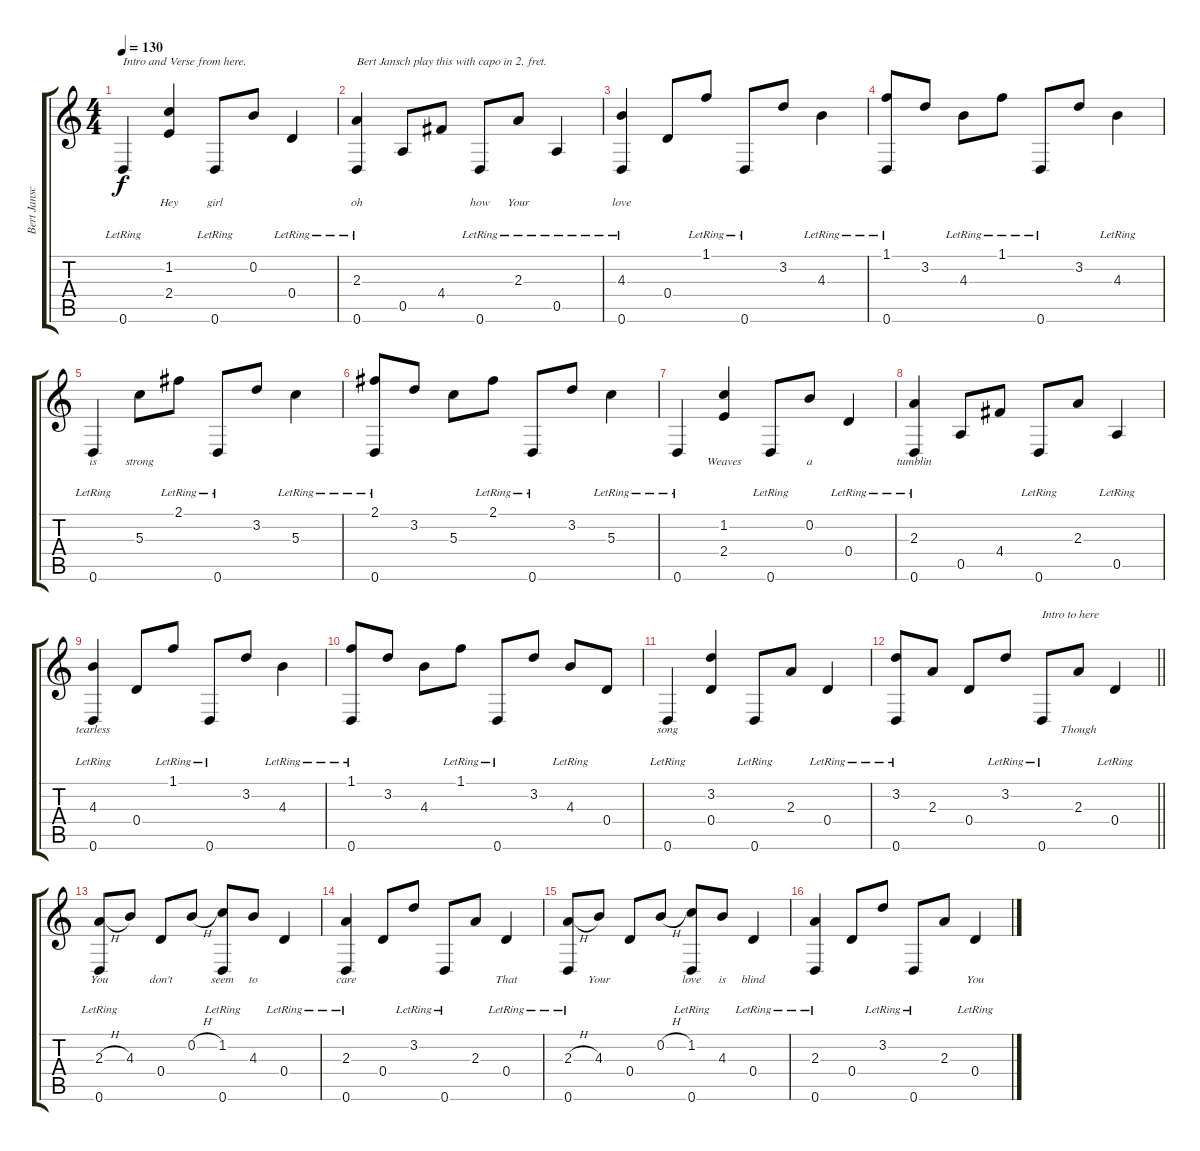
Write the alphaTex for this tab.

\track ("Bert Jansch" "Bert Jansc") {instrument acousticguitarsteel}
\staff {score tabs}
\tuning (E4 B3 G3 D3 A2 D2) {hide}
\ts (4 4)
\tempo 130
\clef g2
\ks c
0.6{lr}.4{txt "Intro and Verse from here." lyrics (0 "") lyrics (1 "") lyrics (2 "") lyrics (3 "") lyrics (4 "") dy f instrument acousticguitarsteel} (1.2 2.4).4{lyrics (0 "Hey") lyrics (1 "") lyrics (2 "") lyrics (3 "") lyrics (4 "")} 0.6{lr}.8{lyrics (0 "girl") lyrics (1 "") lyrics (2 "") lyrics (3 "") lyrics (4 "")} 0.2.8{lyrics (0 "") lyrics (1 "") lyrics (2 "") lyrics (3 "") lyrics (4 "")} 0.4{lr}.4{lyrics (0 "") lyrics (1 "") lyrics (2 "") lyrics (3 "") lyrics (4 "")} |
(2.3 0.6{lr}).4{txt "Bert Jansch play this with capo in 2. fret." lyrics (0 "oh") lyrics (1 "") lyrics (2 "") lyrics (3 "") lyrics (4 "")} 0.5.8{lyrics (0 "") lyrics (1 "") lyrics (2 "") lyrics (3 "") lyrics (4 "")} 4.4.8{lyrics (0 "") lyrics (1 "") lyrics (2 "") lyrics (3 "") lyrics (4 "")} 0.6{lr}.8{lyrics (0 "how") lyrics (1 "") lyrics (2 "") lyrics (3 "") lyrics (4 "")} 2.3{lr}.8{lyrics (0 "Your") lyrics (1 "") lyrics (2 "") lyrics (3 "") lyrics (4 "")} 0.5{lr}.4{lyrics (0 "") lyrics (1 "") lyrics (2 "") lyrics (3 "") lyrics (4 "")} |
(4.3{lr} 0.6{lr}).4{lyrics (0 "love") lyrics (1 "") lyrics (2 "") lyrics (3 "") lyrics (4 "")} 0.4.8{lyrics (0 "") lyrics (1 "") lyrics (2 "") lyrics (3 "") lyrics (4 "")} 1.1{lr}.8{lyrics (0 "") lyrics (1 "") lyrics (2 "") lyrics (3 "") lyrics (4 "")} 0.6{lr}.8{lyrics (0 "") lyrics (1 "") lyrics (2 "") lyrics (3 "") lyrics (4 "")} 3.2.8{lyrics (0 "") lyrics (1 "") lyrics (2 "") lyrics (3 "") lyrics (4 "")} 4.3{lr}.4{lyrics (0 "") lyrics (1 "") lyrics (2 "") lyrics (3 "") lyrics (4 "")} |
(1.1 0.6{lr}).8{lyrics (0 "") lyrics (1 "") lyrics (2 "") lyrics (3 "") lyrics (4 "")} 3.2.8{lyrics (0 "") lyrics (1 "") lyrics (2 "") lyrics (3 "") lyrics (4 "")} 4.3{lr}.8{lyrics (0 "") lyrics (1 "") lyrics (2 "") lyrics (3 "") lyrics (4 "")} 1.1{lr}.8{lyrics (0 "") lyrics (1 "") lyrics (2 "") lyrics (3 "") lyrics (4 "")} 0.6{lr}.8{lyrics (0 "") lyrics (1 "") lyrics (2 "") lyrics (3 "") lyrics (4 "")} 3.2.8{lyrics (0 "") lyrics (1 "") lyrics (2 "") lyrics (3 "") lyrics (4 "")} 4.3{lr}.4{lyrics (0 "") lyrics (1 "") lyrics (2 "") lyrics (3 "") lyrics (4 "")} |
0.6{lr}.4{lyrics (0 "is") lyrics (1 "") lyrics (2 "") lyrics (3 "") lyrics (4 "")} 5.3.8{lyrics (0 "strong") lyrics (1 "") lyrics (2 "") lyrics (3 "") lyrics (4 "")} 2.1{lr}.8{lyrics (0 "") lyrics (1 "") lyrics (2 "") lyrics (3 "") lyrics (4 "")} 0.6{lr}.8{lyrics (0 "") lyrics (1 "") lyrics (2 "") lyrics (3 "") lyrics (4 "")} 3.2.8{lyrics (0 "") lyrics (1 "") lyrics (2 "") lyrics (3 "") lyrics (4 "")} 5.3{lr}.4{lyrics (0 "") lyrics (1 "") lyrics (2 "") lyrics (3 "") lyrics (4 "")} |
(2.1 0.6{lr}).8{lyrics (0 "") lyrics (1 "") lyrics (2 "") lyrics (3 "") lyrics (4 "")} 3.2.8{lyrics (0 "") lyrics (1 "") lyrics (2 "") lyrics (3 "") lyrics (4 "")} 5.3.8{lyrics (0 "") lyrics (1 "") lyrics (2 "") lyrics (3 "") lyrics (4 "")} 2.1{lr}.8{lyrics (0 "") lyrics (1 "") lyrics (2 "") lyrics (3 "") lyrics (4 "")} 0.6{lr}.8{lyrics (0 "") lyrics (1 "") lyrics (2 "") lyrics (3 "") lyrics (4 "")} 3.2.8{lyrics (0 "") lyrics (1 "") lyrics (2 "") lyrics (3 "") lyrics (4 "")} 5.3{lr}.4{lyrics (0 "") lyrics (1 "") lyrics (2 "") lyrics (3 "") lyrics (4 "")} |
0.6{lr}.4{lyrics (0 "") lyrics (1 "") lyrics (2 "") lyrics (3 "") lyrics (4 "")} (1.2 2.4).4{lyrics (0 "Weaves") lyrics (1 "") lyrics (2 "") lyrics (3 "") lyrics (4 "")} 0.6{lr}.8{lyrics (0 "") lyrics (1 "") lyrics (2 "") lyrics (3 "") lyrics (4 "")} 0.2.8{lyrics (0 "a") lyrics (1 "") lyrics (2 "") lyrics (3 "") lyrics (4 "")} 0.4{lr}.4{lyrics (0 "") lyrics (1 "") lyrics (2 "") lyrics (3 "") lyrics (4 "")} |
(2.3 0.6{lr}).4{lyrics (0 "tumblin") lyrics (1 "") lyrics (2 "") lyrics (3 "") lyrics (4 "")} 0.5.8{lyrics (0 "") lyrics (1 "") lyrics (2 "") lyrics (3 "") lyrics (4 "")} 4.4.8{lyrics (0 "") lyrics (1 "") lyrics (2 "") lyrics (3 "") lyrics (4 "")} 0.6{lr}.8{lyrics (0 "") lyrics (1 "") lyrics (2 "") lyrics (3 "") lyrics (4 "")} 2.3.8{lyrics (0 "") lyrics (1 "") lyrics (2 "") lyrics (3 "") lyrics (4 "")} 0.5{lr}.4{lyrics (0 "") lyrics (1 "") lyrics (2 "") lyrics (3 "") lyrics (4 "")} |
(4.3 0.6{lr}).4{lyrics (0 "tearless") lyrics (1 "") lyrics (2 "") lyrics (3 "") lyrics (4 "")} 0.4.8{lyrics (0 "") lyrics (1 "") lyrics (2 "") lyrics (3 "") lyrics (4 "")} 1.1{lr}.8{lyrics (0 "") lyrics (1 "") lyrics (2 "") lyrics (3 "") lyrics (4 "")} 0.6{lr}.8{lyrics (0 "") lyrics (1 "") lyrics (2 "") lyrics (3 "") lyrics (4 "")} 3.2.8{lyrics (0 "") lyrics (1 "") lyrics (2 "") lyrics (3 "") lyrics (4 "")} 4.3{lr}.4{lyrics (0 "") lyrics (1 "") lyrics (2 "") lyrics (3 "") lyrics (4 "")} |
(1.1{lr} 0.6{lr}).8{lyrics (0 "") lyrics (1 "") lyrics (2 "") lyrics (3 "") lyrics (4 "")} 3.2.8{lyrics (0 "") lyrics (1 "") lyrics (2 "") lyrics (3 "") lyrics (4 "")} 4.3.8{lyrics (0 "") lyrics (1 "") lyrics (2 "") lyrics (3 "") lyrics (4 "")} 1.1{lr}.8{lyrics (0 "") lyrics (1 "") lyrics (2 "") lyrics (3 "") lyrics (4 "")} 0.6{lr}.8{lyrics (0 "") lyrics (1 "") lyrics (2 "") lyrics (3 "") lyrics (4 "")} 3.2.8{lyrics (0 "") lyrics (1 "") lyrics (2 "") lyrics (3 "") lyrics (4 "")} 4.3{lr}.8{lyrics (0 "") lyrics (1 "") lyrics (2 "") lyrics (3 "") lyrics (4 "")} 0.4.8{lyrics (0 "") lyrics (1 "") lyrics (2 "") lyrics (3 "") lyrics (4 "")} |
0.6{lr}.4{lyrics (0 "song") lyrics (1 "") lyrics (2 "") lyrics (3 "") lyrics (4 "")} (3.2 0.4).4{lyrics (0 "") lyrics (1 "") lyrics (2 "") lyrics (3 "") lyrics (4 "")} 0.6{lr}.8{lyrics (0 "") lyrics (1 "") lyrics (2 "") lyrics (3 "") lyrics (4 "")} 2.3.8{lyrics (0 "") lyrics (1 "") lyrics (2 "") lyrics (3 "") lyrics (4 "")} 0.4{lr}.4{lyrics (0 "") lyrics (1 "") lyrics (2 "") lyrics (3 "") lyrics (4 "")} |
\barLineRight lightlight
(3.2 0.6{lr}).8{lyrics (0 "") lyrics (1 "") lyrics (2 "") lyrics (3 "") lyrics (4 "")} 2.3.8{lyrics (0 "") lyrics (1 "") lyrics (2 "") lyrics (3 "") lyrics (4 "")} 0.4.8{lyrics (0 "") lyrics (1 "") lyrics (2 "") lyrics (3 "") lyrics (4 "")} 3.2{lr}.8{lyrics (0 "") lyrics (1 "") lyrics (2 "") lyrics (3 "") lyrics (4 "")} 0.6{lr}.8{txt "Intro to here" lyrics (0 "") lyrics (1 "") lyrics (2 "") lyrics (3 "") lyrics (4 "")} 2.3.8{lyrics (0 "Though") lyrics (1 "") lyrics (2 "") lyrics (3 "") lyrics (4 "")} 0.4{lr}.4{lyrics (0 "") lyrics (1 "") lyrics (2 "") lyrics (3 "") lyrics (4 "")} |
(2.3{h} 0.6{lr}).8{lyrics (0 "You") lyrics (1 "") lyrics (2 "") lyrics (3 "") lyrics (4 "")} 4.3.8{lyrics (0 "") lyrics (1 "") lyrics (2 "") lyrics (3 "") lyrics (4 "")} 0.4.8{lyrics (0 "don't") lyrics (1 "") lyrics (2 "") lyrics (3 "") lyrics (4 "")} 0.2{h}.8{lyrics (0 "") lyrics (1 "") lyrics (2 "") lyrics (3 "") lyrics (4 "")} (1.2 0.6{lr}).8{lyrics (0 "seem") lyrics (1 "") lyrics (2 "") lyrics (3 "") lyrics (4 "")} 4.3.8{lyrics (0 "to") lyrics (1 "") lyrics (2 "") lyrics (3 "") lyrics (4 "")} 0.4{lr}.4{lyrics (0 "") lyrics (1 "") lyrics (2 "") lyrics (3 "") lyrics (4 "")} |
(2.3 0.6{lr}).4{lyrics (0 "care") lyrics (1 "") lyrics (2 "") lyrics (3 "") lyrics (4 "")} 0.4.8{lyrics (0 "") lyrics (1 "") lyrics (2 "") lyrics (3 "") lyrics (4 "")} 3.2{lr}.8{lyrics (0 "") lyrics (1 "") lyrics (2 "") lyrics (3 "") lyrics (4 "")} 0.6{lr}.8{lyrics (0 "") lyrics (1 "") lyrics (2 "") lyrics (3 "") lyrics (4 "")} 2.3.8{lyrics (0 "") lyrics (1 "") lyrics (2 "") lyrics (3 "") lyrics (4 "")} 0.4{lr}.4{lyrics (0 "That") lyrics (1 "") lyrics (2 "") lyrics (3 "") lyrics (4 "")} |
(2.3{h} 0.6{lr}).8{lyrics (0 "") lyrics (1 "") lyrics (2 "") lyrics (3 "") lyrics (4 "")} 4.3.8{lyrics (0 "Your") lyrics (1 "") lyrics (2 "") lyrics (3 "") lyrics (4 "")} 0.4.8{lyrics (0 "") lyrics (1 "") lyrics (2 "") lyrics (3 "") lyrics (4 "")} 0.2{h}.8{lyrics (0 "") lyrics (1 "") lyrics (2 "") lyrics (3 "") lyrics (4 "")} (1.2 0.6{lr}).8{lyrics (0 "love") lyrics (1 "") lyrics (2 "") lyrics (3 "") lyrics (4 "")} 4.3.8{lyrics (0 "is") lyrics (1 "") lyrics (2 "") lyrics (3 "") lyrics (4 "")} 0.4{lr}.4{lyrics (0 "blind") lyrics (1 "") lyrics (2 "") lyrics (3 "") lyrics (4 "")} |
(2.3 0.6{lr}).4{lyrics (0 "") lyrics (1 "") lyrics (2 "") lyrics (3 "") lyrics (4 "")} 0.4.8{lyrics (0 "") lyrics (1 "") lyrics (2 "") lyrics (3 "") lyrics (4 "")} 3.2{lr}.8{lyrics (0 "") lyrics (1 "") lyrics (2 "") lyrics (3 "") lyrics (4 "")} 0.6{lr}.8{lyrics (0 "") lyrics (1 "") lyrics (2 "") lyrics (3 "") lyrics (4 "")} 2.3.8{lyrics (0 "") lyrics (1 "") lyrics (2 "") lyrics (3 "") lyrics (4 "")} 0.4{lr}.4{lyrics (0 "You") lyrics (1 "") lyrics (2 "") lyrics (3 "") lyrics (4 "")}
